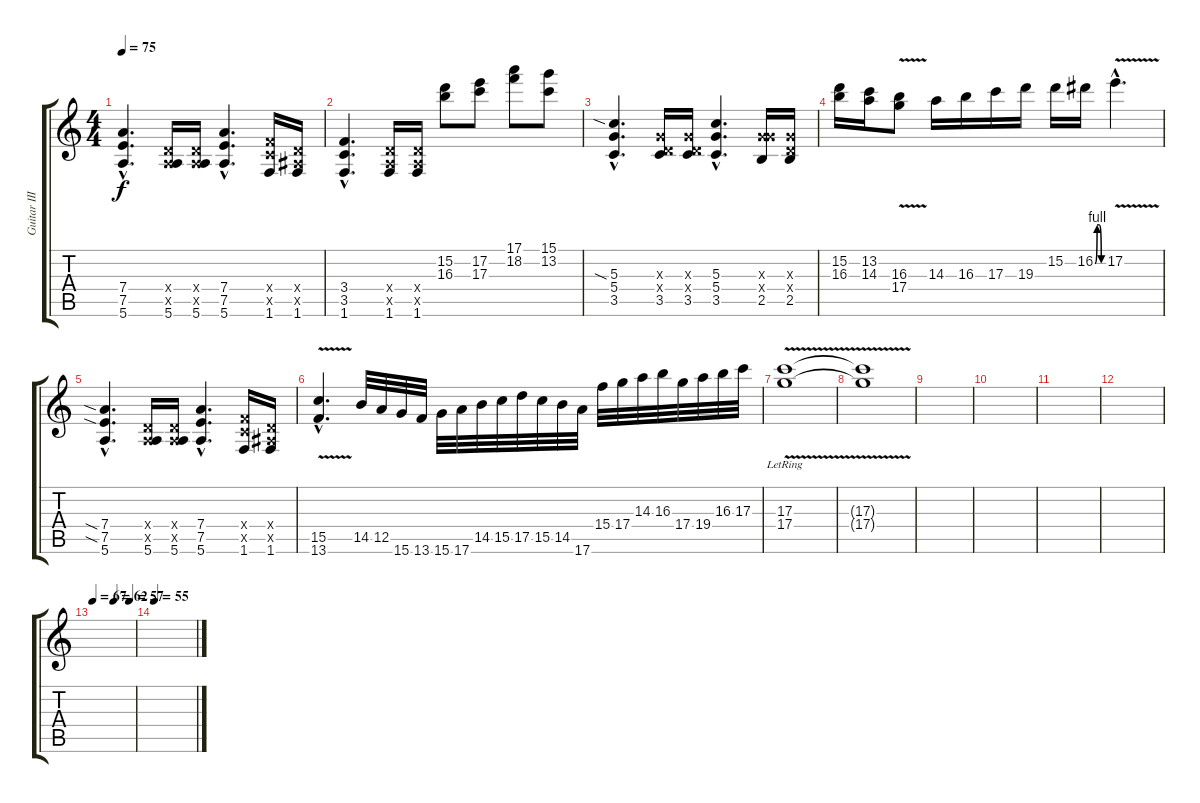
\track ("Guitar III" "Guitar III") {instrument overdrivenguitar}
\staff {score tabs}
\tuning (E4 B3 G3 D3 A2 E2) {hide}
\ts (4 4)
\tempo 75
\clef g2
\ks c
(7.4{hac} 7.5{hac} 5.6{hac}).4{d dy f} (0.4{x} 0.5{x} 5.6).16 (0.4{x} 0.5{x} 5.6).16 (7.4{hac} 7.5{hac} 5.6{hac}).4{d} (3.4{x} 3.5{x} 1.6).16 (0.4{x} 1.5{x} 1.6).16 |
(3.4{hac} 3.5{hac} 1.6{hac}).4{d} (0.4{x} 0.5{x} 1.6).16 (0.4{x} 0.5{x} 1.6).16 (15.2 16.3).8 (17.2 17.3).8 (17.1 18.2).8 (15.1 13.2).8 |
(5.3{sia hac} 5.4{hac} 3.5{hac}).4{d} (0.3{x} 0.4{x} 3.5).16 (0.3{x} 0.4{x} 3.5).16 (5.3{hac} 5.4{hac} 3.5{hac}).4{d} (0.3{x} 5.4{x} 2.5).16 (0.3{x} 0.4{x} 2.5).16 |
(15.2 16.3).16 (13.2 14.3).16 (16.3{v} 17.4).8 14.3.16 16.3.16 17.3.16 19.3.16 15.2.16 16.2{be (custom 0 0 15 4 30 4 45 0 60 0)}.16 17.2{v hac}.4{d} |
(7.4{sia hac} 7.5{sia hac} 5.6{hac}).4{d} (0.4{x} 0.5{x} 5.6).16 (0.4{x} 0.5{x} 5.6).16 (7.4{hac} 7.5{hac} 5.6{hac}).4{d} (3.4{x} 3.5{x} 1.6).16 (0.4{x} 1.5{x} 1.6).16 |
(15.5{v hac} 13.6{hac}).4{d} 14.5.32 12.5.32 15.6.32 13.6.32 15.6.32 17.6.32 14.5.32 15.5.32 17.5.32 15.5.32 14.5.32 17.6.32 15.4.32 17.4.32 14.3.32 16.3.32 17.4.32 19.4.32 16.3.32 17.3.32 |
(17.3{v lr} 17.4).1 |
(17.3{t} 17.4{t}).1 |
|
|
|
|
\tempo 70
\tempo (60 0.5)
\tempo 67
\tempo (62 0.5)
\tempo (57 0.875)
|
\tempo 60
\tempo 55
